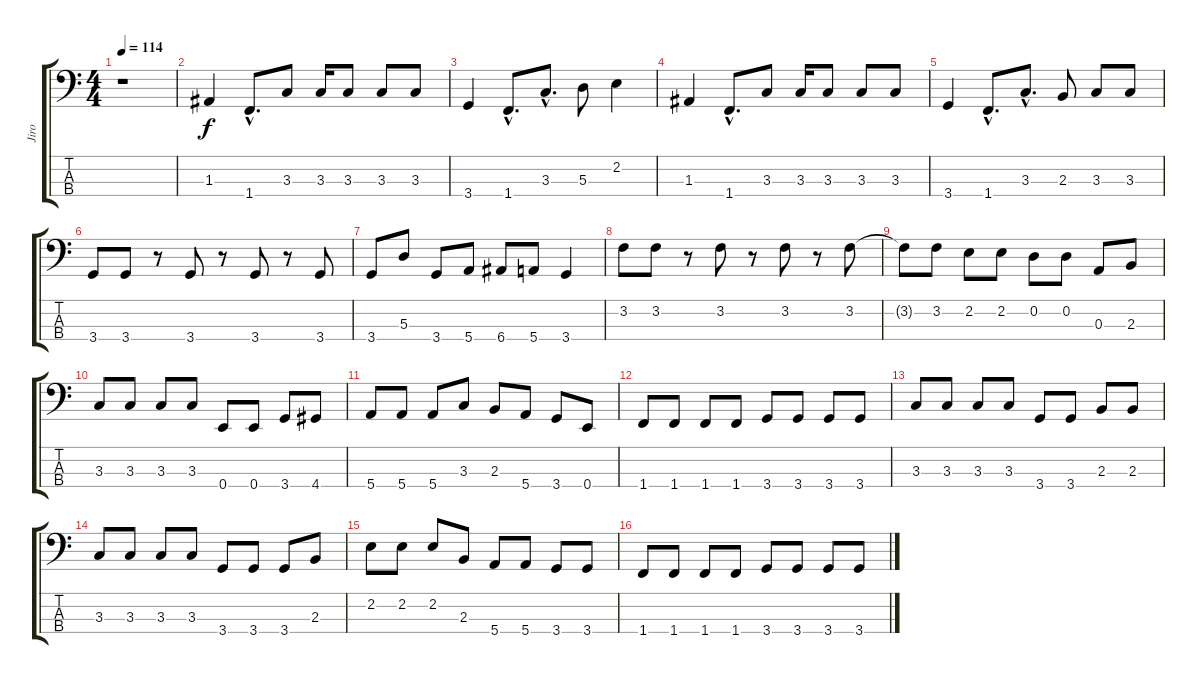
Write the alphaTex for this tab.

\track ("Jiro" "Jiro") {instrument electricbasspick}
\staff {score tabs}
\tuning (G2 D2 A1 E1) {hide}
\ts (4 4)
\tempo 114
\clef f4
\ks c
r.1{dy f} |
1.3.4 1.4{hac}.8{d} 3.3.8 3.3.16 3.3.8 3.3.8 3.3.8 |
3.4.4 1.4{hac}.8{d} 3.3{hac}.8{d} 5.3.8 2.2.4 |
1.3.4 1.4{hac}.8{d} 3.3.8 3.3.16 3.3.8 3.3.8 3.3.8 |
3.4.4 1.4{hac}.8{d} 3.3{hac}.8{d} 2.3.8 3.3.8 3.3.8 |
3.4.8 3.4.8 r.8 3.4.8 r.8 3.4.8 r.8 3.4.8 |
3.4.8 5.3.8 3.4.8 5.4.8 6.4.8 5.4.8 3.4.4 |
3.2.8 3.2.8 r.8 3.2.8 r.8 3.2.8 r.8 3.2.8 |
3.2{t}.8 3.2.8 2.2.8 2.2.8 0.2.8 0.2.8 0.3.8 2.3.8 |
3.3.8 3.3.8 3.3.8 3.3.8 0.4.8 0.4.8 3.4.8 4.4.8 |
5.4.8 5.4.8 5.4.8 3.3.8 2.3.8 5.4.8 3.4.8 0.4.8 |
1.4.8 1.4.8 1.4.8 1.4.8 3.4.8 3.4.8 3.4.8 3.4.8 |
3.3.8 3.3.8 3.3.8 3.3.8 3.4.8 3.4.8 2.3.8 2.3.8 |
3.3.8 3.3.8 3.3.8 3.3.8 3.4.8 3.4.8 3.4.8 2.3.8 |
2.2.8 2.2.8 2.2.8 2.3.8 5.4.8 5.4.8 3.4.8 3.4.8 |
1.4.8 1.4.8 1.4.8 1.4.8 3.4.8 3.4.8 3.4.8 3.4.8
